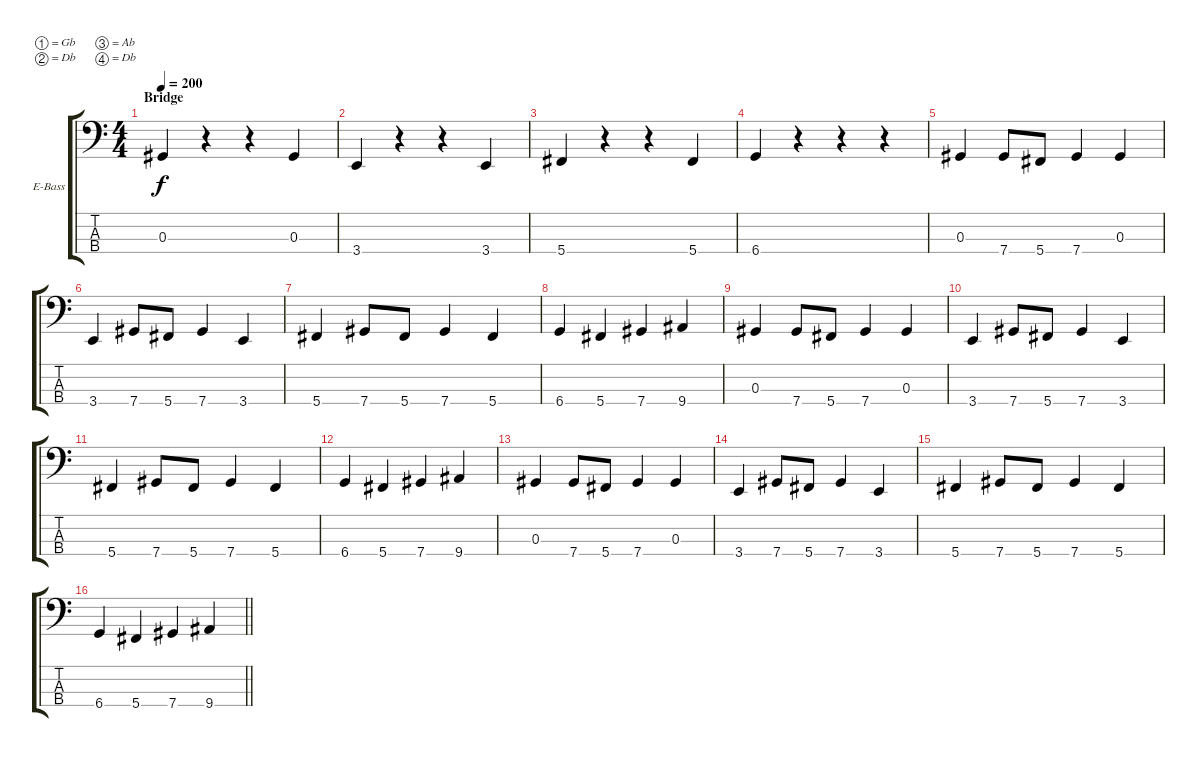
\bracketExtendMode groupsimilarinstruments
\firstSystemTrackNameOrientation horizontal
\otherSystemsTrackNameOrientation horizontal
\track ("Ashley" "E-Bass") {instrument electricbasspick}
\staff {score tabs}
\tuning (Gb2 Db2 Ab1 Db1)
\ts (4 4)
\section ("" "Bridge")
\tempo 200
\clef f4
\ks c
0.3.4{dy f} r.4 r.4 0.3.4 |
3.4.4 r.4 r.4 3.4.4 |
5.4.4 r.4 r.4 5.4.4 |
6.4.4 r.4 r.4 r.4 |
0.3.4 7.4.8 5.4.8 7.4.4 0.3.4 |
3.4.4 7.4.8 5.4.8 7.4.4 3.4.4 |
5.4.4 7.4.8 5.4.8 7.4.4 5.4.4 |
6.4.4 5.4.4 7.4.4 9.4.4 |
0.3.4 7.4.8 5.4.8 7.4.4 0.3.4 |
3.4.4 7.4.8 5.4.8 7.4.4 3.4.4 |
5.4.4 7.4.8 5.4.8 7.4.4 5.4.4 |
6.4.4 5.4.4 7.4.4 9.4.4 |
0.3.4 7.4.8 5.4.8 7.4.4 0.3.4 |
3.4.4 7.4.8 5.4.8 7.4.4 3.4.4 |
5.4.4 7.4.8 5.4.8 7.4.4 5.4.4 |
\barLineRight lightlight
6.4.4 5.4.4 7.4.4 9.4.4
